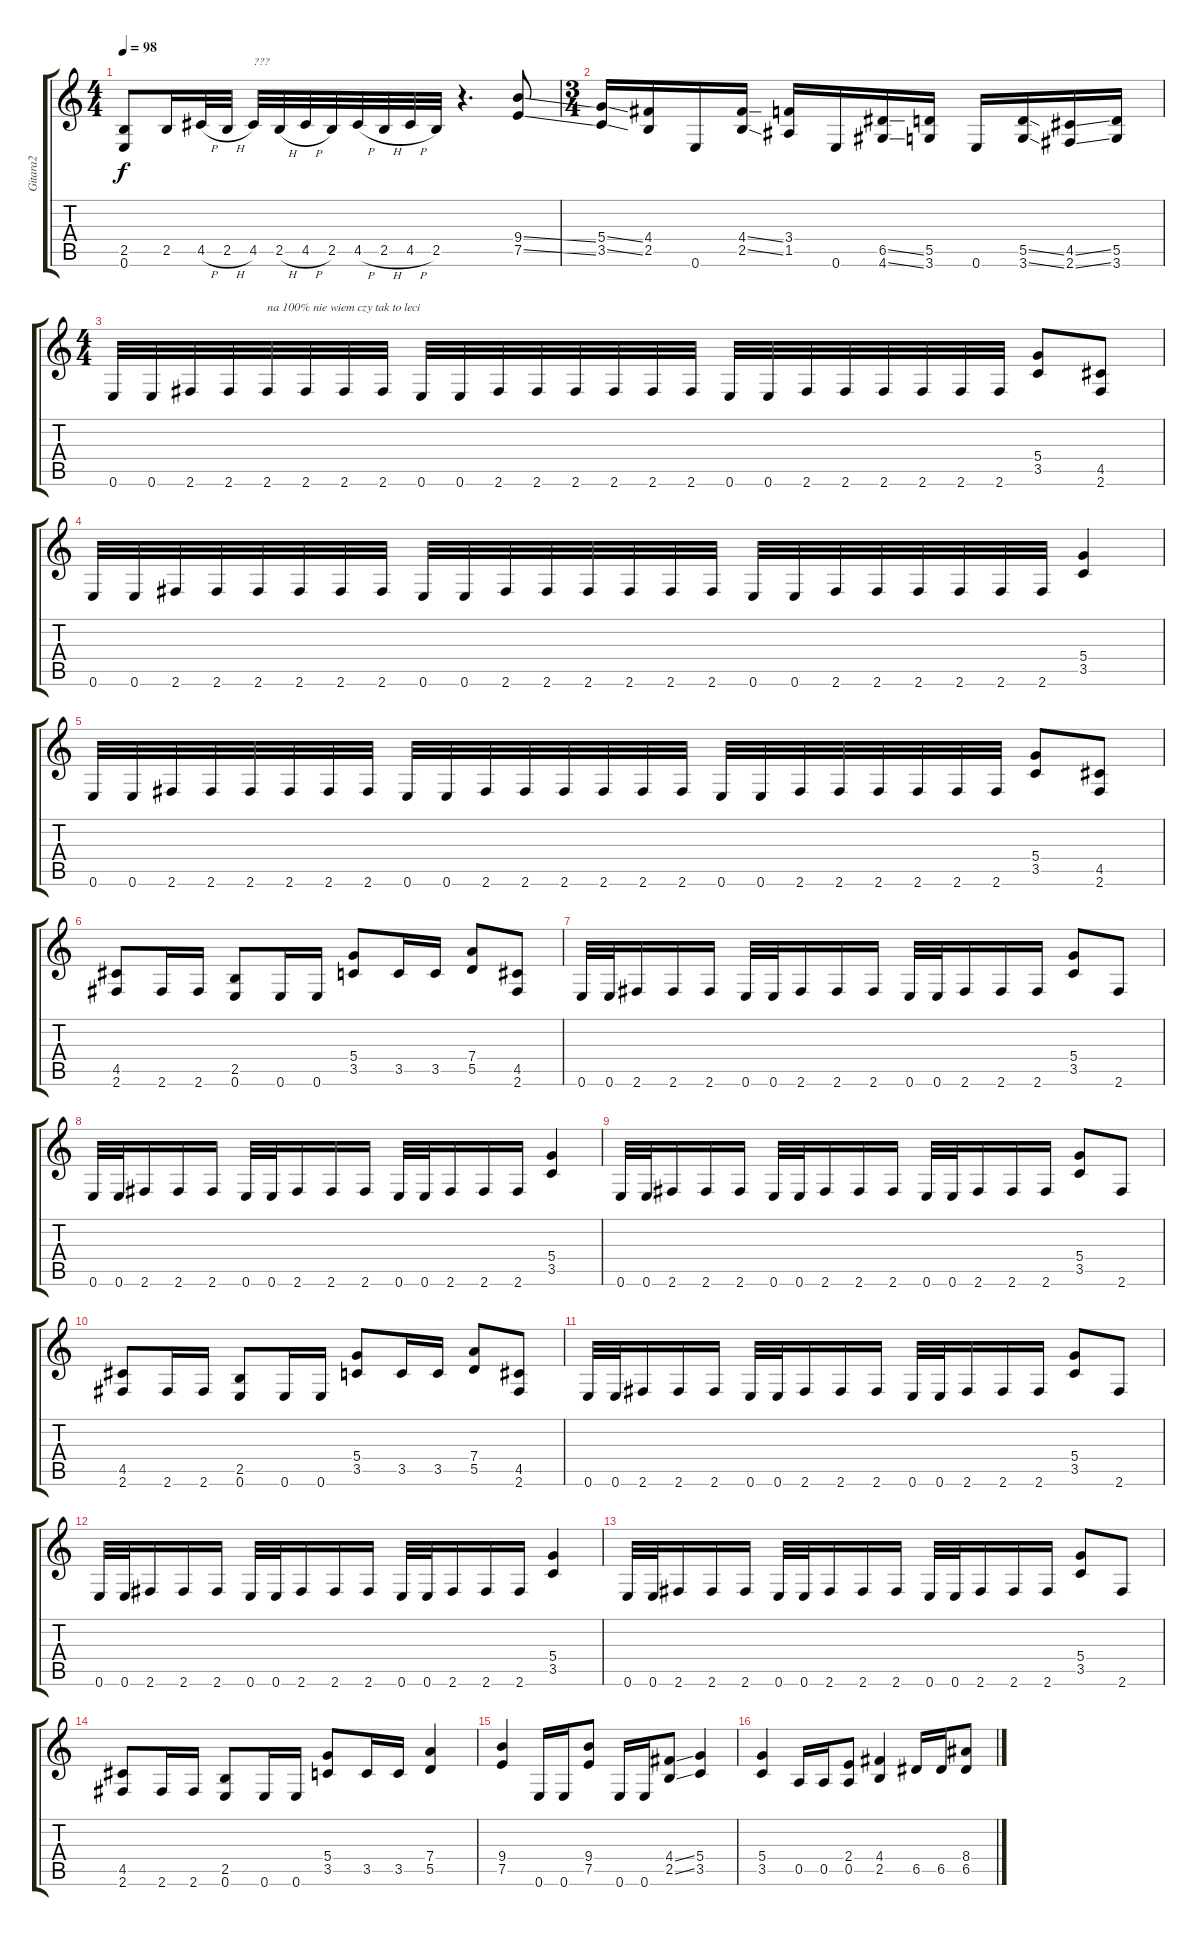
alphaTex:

\track ("Gitara2" "Gitara2") {instrument distortionguitar}
\staff {score tabs}
\tuning (E4 B3 G3 D3 A2 E2) {hide}
\ts (4 4)
\tempo 98
\clef g2
\ks c
(2.5 0.6).8{dy f} 2.5.16{instrument acousticguitarsteel} 4.5{h}.32 2.5{h}.32 4.5.32{txt "???"} 2.5{h}.32 4.5{h}.32 2.5.32 4.5{h}.32 2.5{h}.32 4.5{h}.32 2.5.32 r.4{d instrument distortionguitar} (9.4{ss} 7.5{ss}).8 |
\ts (3 4)
(5.4{ss} 3.5{ss}).16{balance 12} (4.4 2.5).16 0.6.16 (4.4{ss} 2.5{ss}).16 (3.4 1.5).16 0.6.16 (6.5{ss} 4.6{ss}).16 (5.5 3.6).16 0.6.16 (5.5{ss} 3.6{ss}).16 (4.5{ss} 2.6{ss}).16 (5.5 3.6).16 |
\ts (4 4)
0.6.32{balance 4} 0.6.32 2.6.32 2.6.32 2.6.32{txt "na 100% nie wiem czy tak to leci"} 2.6.32 2.6.32 2.6.32 0.6.32 0.6.32 2.6.32 2.6.32 2.6.32 2.6.32 2.6.32 2.6.32 0.6.32 0.6.32 2.6.32 2.6.32 2.6.32 2.6.32 2.6.32 2.6.32 (5.4 3.5).8 (4.5 2.6).8 |
0.6.32 0.6.32 2.6.32 2.6.32 2.6.32 2.6.32 2.6.32 2.6.32 0.6.32 0.6.32 2.6.32 2.6.32 2.6.32 2.6.32 2.6.32 2.6.32 0.6.32 0.6.32 2.6.32 2.6.32 2.6.32 2.6.32 2.6.32 2.6.32 (5.4 3.5).4 |
0.6.32 0.6.32 2.6.32 2.6.32 2.6.32 2.6.32 2.6.32 2.6.32 0.6.32 0.6.32 2.6.32 2.6.32 2.6.32 2.6.32 2.6.32 2.6.32 0.6.32 0.6.32 2.6.32 2.6.32 2.6.32 2.6.32 2.6.32 2.6.32 (5.4 3.5).8 (4.5 2.6).8 |
(4.5 2.6).8 2.6.16 2.6.16 (2.5 0.6).8 0.6.16 0.6.16 (5.4 3.5).8 3.5.16 3.5.16 (7.4 5.5).8 (4.5 2.6).8 |
0.6.32 0.6.32 2.6.16 2.6.16 2.6.16 0.6.32 0.6.32 2.6.16 2.6.16 2.6.16 0.6.32 0.6.32 2.6.16 2.6.16 2.6.16 (5.4 3.5).8 2.6.8 |
0.6.32 0.6.32 2.6.16 2.6.16 2.6.16 0.6.32 0.6.32 2.6.16 2.6.16 2.6.16 0.6.32 0.6.32 2.6.16 2.6.16 2.6.16 (5.4 3.5).4 |
0.6.32 0.6.32 2.6.16 2.6.16 2.6.16 0.6.32 0.6.32 2.6.16 2.6.16 2.6.16 0.6.32 0.6.32 2.6.16 2.6.16 2.6.16 (5.4 3.5).8 2.6.8 |
(4.5 2.6).8 2.6.16 2.6.16 (2.5 0.6).8 0.6.16 0.6.16 (5.4 3.5).8 3.5.16 3.5.16 (7.4 5.5).8 (4.5 2.6).8 |
0.6.32 0.6.32 2.6.16 2.6.16 2.6.16 0.6.32 0.6.32 2.6.16 2.6.16 2.6.16 0.6.32 0.6.32 2.6.16 2.6.16 2.6.16 (5.4 3.5).8 2.6.8 |
0.6.32 0.6.32 2.6.16 2.6.16 2.6.16 0.6.32 0.6.32 2.6.16 2.6.16 2.6.16 0.6.32 0.6.32 2.6.16 2.6.16 2.6.16 (5.4 3.5).4 |
0.6.32 0.6.32 2.6.16 2.6.16 2.6.16 0.6.32 0.6.32 2.6.16 2.6.16 2.6.16 0.6.32 0.6.32 2.6.16 2.6.16 2.6.16 (5.4 3.5).8 2.6.8 |
(4.5 2.6).8 2.6.16 2.6.16 (2.5 0.6).8 0.6.16 0.6.16 (5.4 3.5).8 3.5.16 3.5.16 (7.4 5.5).4 |
(9.4 7.5).4 0.6.16 0.6.16 (9.4 7.5).8 0.6.16 0.6.16 (4.4{ss} 2.5{ss}).8 (5.4 3.5).4 |
(5.4 3.5).4 0.5.16 0.5.16 (2.4 0.5).8 (4.4 2.5).4 6.5.16 6.5.16 (8.4 6.5).8
